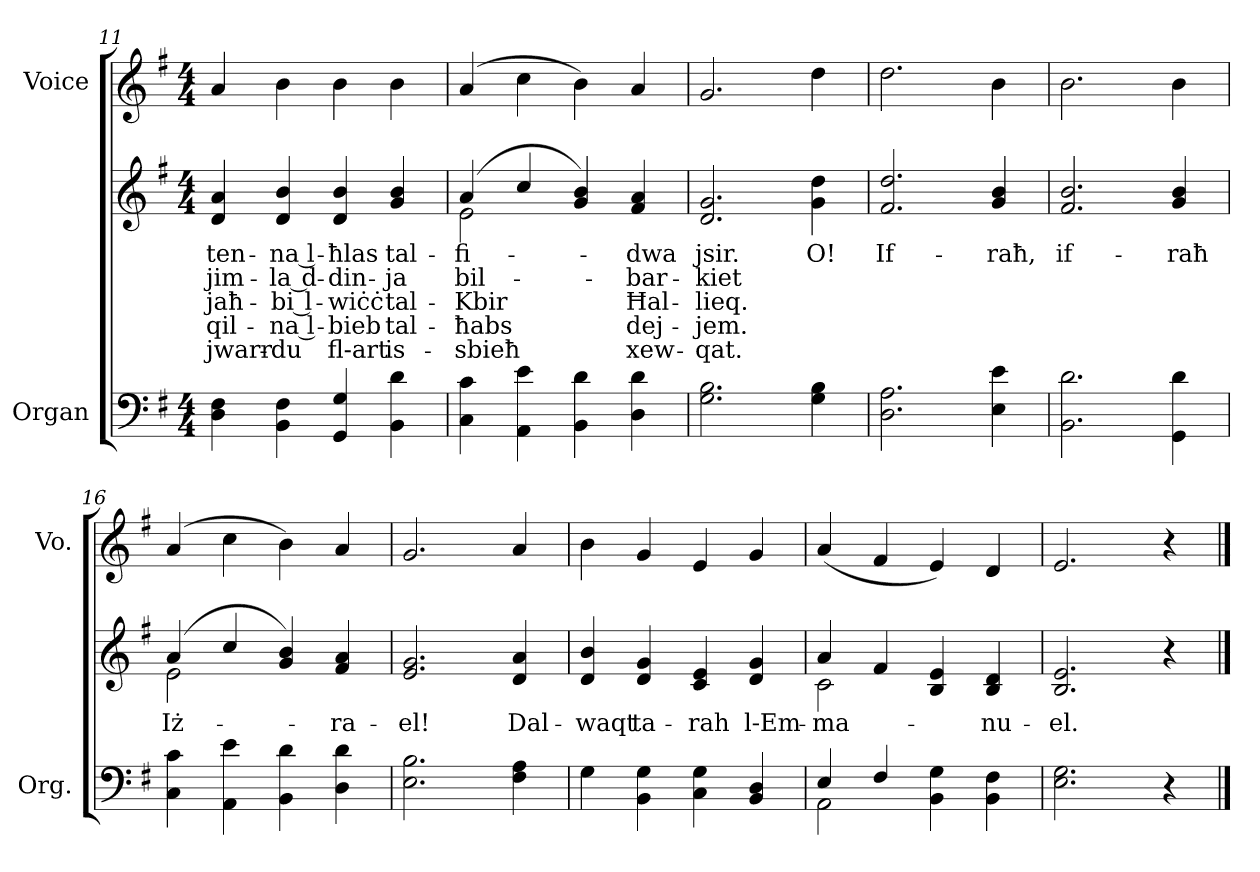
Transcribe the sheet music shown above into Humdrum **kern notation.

**kern	**kern	**text	**text	**text	**text	**text	**kern
*part2	*part2	*part2	*part2	*part2	*part2	*part2	*part1
*staff3	*staff2	*staff2	*staff2	*staff2	*staff2	*staff2	*staff1
*I"Organ	*	*	*	*	*	*	*I"Voice
*I'Org.	*	*	*	*	*	*	*I'Vo.
*clefF4	*clefG2	*	*	*	*	*	*clefG2
*k[f#]	*k[f#]	*	*	*	*	*	*k[f#]
*M4/4	*M4/4	*	*	*	*	*	*M4/4
=11	=11	=11	=11	=11	=11	=11	=11
4D\ 4F#\	4d/ 4a/	-ten-	jim-	jaħ-	-qil-	jwarr-	4a/
4BB\ 4F#\	4d/ 4b/	-na l-	-la d-	-bi l-	-na l-	-du	4b\
4GG/ 4G/	4d/ 4b/	-ħlas	-din-	-wiċċ	-bieb	fl-art	4b\
4BB\ 4d\	4g/ 4b/	tal-	-ja	tal-	tal-	is-	4b\
=12	=12	=12	=12	=12	=12	=12	=12
*	*^	*	*	*	*	*	*
4C\ 4c\	(4a/	2e\	-fi-	bil-	-Kbir	-ħabs	-sbieħ	(4a/
4AA\ 4e\	4cc/	.	.	.	.	.	.	4cc\
4BB\ 4d\	4g/ 4b/)	2ryy	.	.	.	.	.	4b\)
4D\ 4d\	4f#/ 4a/	.	-dwa	-bar-	Ħal-	dej-	xew-	4a/
*	*v	*v	*	*	*	*	*	*
=13	=13	=13	=13	=13	=13	=13	=13
2.G\ 2.B\	2.d/ 2.g/	jsir.	-kiet	-lieq.	-jem.	-qat.	2.g/
4G\ 4B\	4g\ 4dd\	O!	.	.	.	.	4dd\
=14	=14	=14	=14	=14	=14	=14	=14
2.D\ 2.A\	2.f#/ 2.dd/	If-	.	.	.	.	2.dd\
4E\ 4e\	4g/ 4b/	-raħ,	.	.	.	.	4b\
=15	=15	=15	=15	=15	=15	=15	=15
2.BB\ 2.d\	2.f#/ 2.b/	if-	.	.	.	.	2.b\
4GG\ 4d\	4g/ 4b/	-raħ	.	.	.	.	4b\
=16	=16	=16	=16	=16	=16	=16	=16
*	*^	*	*	*	*	*	*
4C\ 4c\	(4a/	(2e\	Iż-	.	.	.	.	(4a/
4AA\ 4e\	4cc/	.	.	.	.	.	.	4cc\
4BB\ 4d\)	(4g/ 4b/)	2ryy	.	.	.	.	.	4b\)
4D\ 4d\	4f#/ 4a/	.	-ra-	.	.	.	.	4a/
*	*v	*v	*	*	*	*	*	*
=17	=17	=17	=17	=17	=17	=17	=17
2.E\ 2.B\	2.e/ 2.g/	-el!	.	.	.	.	2.g/
4F#\ 4A\	4d/ 4a/	Dal-	.	.	.	.	4a/
=18	=18	=18	=18	=18	=18	=18	=18
4G\	4d/ 4b/	-waqt	.	.	.	.	4b\
4BB\ 4G\	4d/ 4g/	ta-	.	.	.	.	4g/
4C\ 4G\	4c/ 4e/	-rah	.	.	.	.	4e/
4BB/ 4D/	4d/ 4g/	l-Em-	.	.	.	.	4g/
=19	=19	=19	=19	=19	=19	=19	=19
*^	*^	*	*	*	*	*	*
4E/	2AA\	4a/	2c\	-ma-	.	.	.	.	(4a/
4F#/	.	4f#/	.	.	.	.	.	.	4f#/
4BB\ 4G\	2ryy	4B/ 4e/	2ryy	.	.	.	.	.	4e/)
4BB\ 4F#\	.	4B/ 4d/	.	-nu-	.	.	.	.	4d/
*v	*v	*	*	*	*	*	*	*	*
*	*v	*v	*	*	*	*	*	*
=20	=20	=20	=20	=20	=20	=20	=20
2.E\ 2.G\	2.B/ 2.e/	-el.	.	.	.	.	2.e/
4r	4r	.	.	.	.	.	4r
==	==	==	==	==	==	==	==
*-	*-	*-	*-	*-	*-	*-	*-
